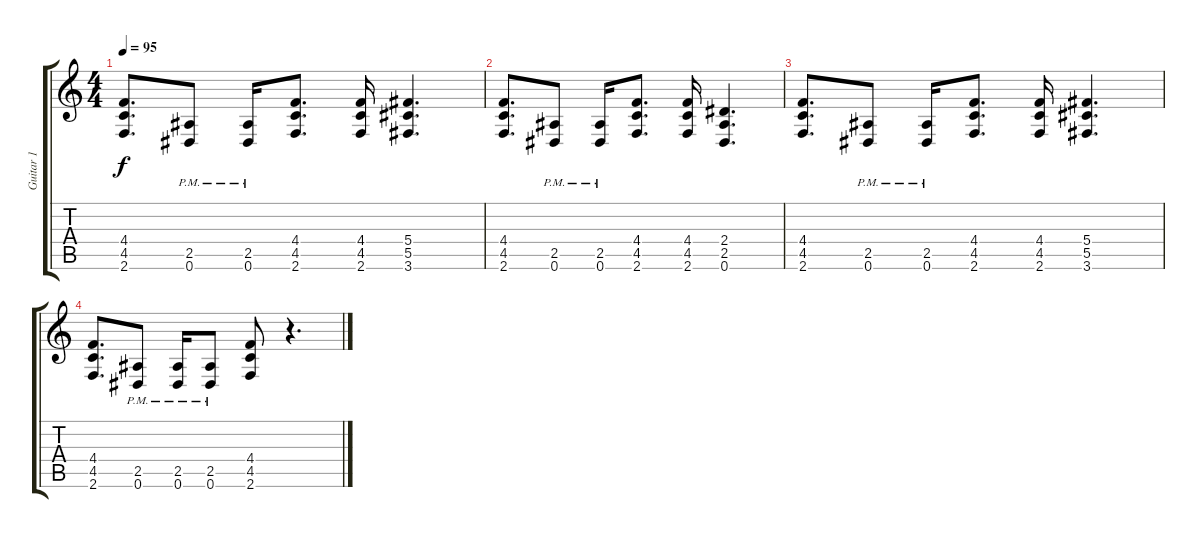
\track ("Guitar 1" "Guitar 1") {instrument acousticguitarsteel}
\staff {score tabs}
\tuning (Eb4 Bb3 Gb3 Db3 Ab2 Eb2) {hide}
\ts (4 4)
\tempo 95
\clef g2
\ks c
(4.4 4.5 2.6).8{d dy f} (2.5{pm} 0.6{pm}).8 (2.5{pm} 0.6{pm}).16 (4.4 4.5 2.6).8{d} (4.4 4.5 2.6).16 (5.4 5.5 3.6).4{d} |
(4.4 4.5 2.6).8{d} (2.5{pm} 0.6{pm}).8 (2.5{pm} 0.6{pm}).16 (4.4 4.5 2.6).8{d} (4.4 4.5 2.6).16 (2.4 2.5 0.6).4{d} |
(4.4 4.5 2.6).8{d} (2.5{pm} 0.6{pm}).8 (2.5{pm} 0.6{pm}).16 (4.4 4.5 2.6).8{d} (4.4 4.5 2.6).16 (5.4 5.5 3.6).4{d} |
(4.4 4.5 2.6).8{d} (2.5{pm} 0.6{pm}).8 (2.5{pm} 0.6{pm}).16 (2.5{pm} 0.6{pm}).8 (4.4 4.5 2.6).8 r.4{d}
